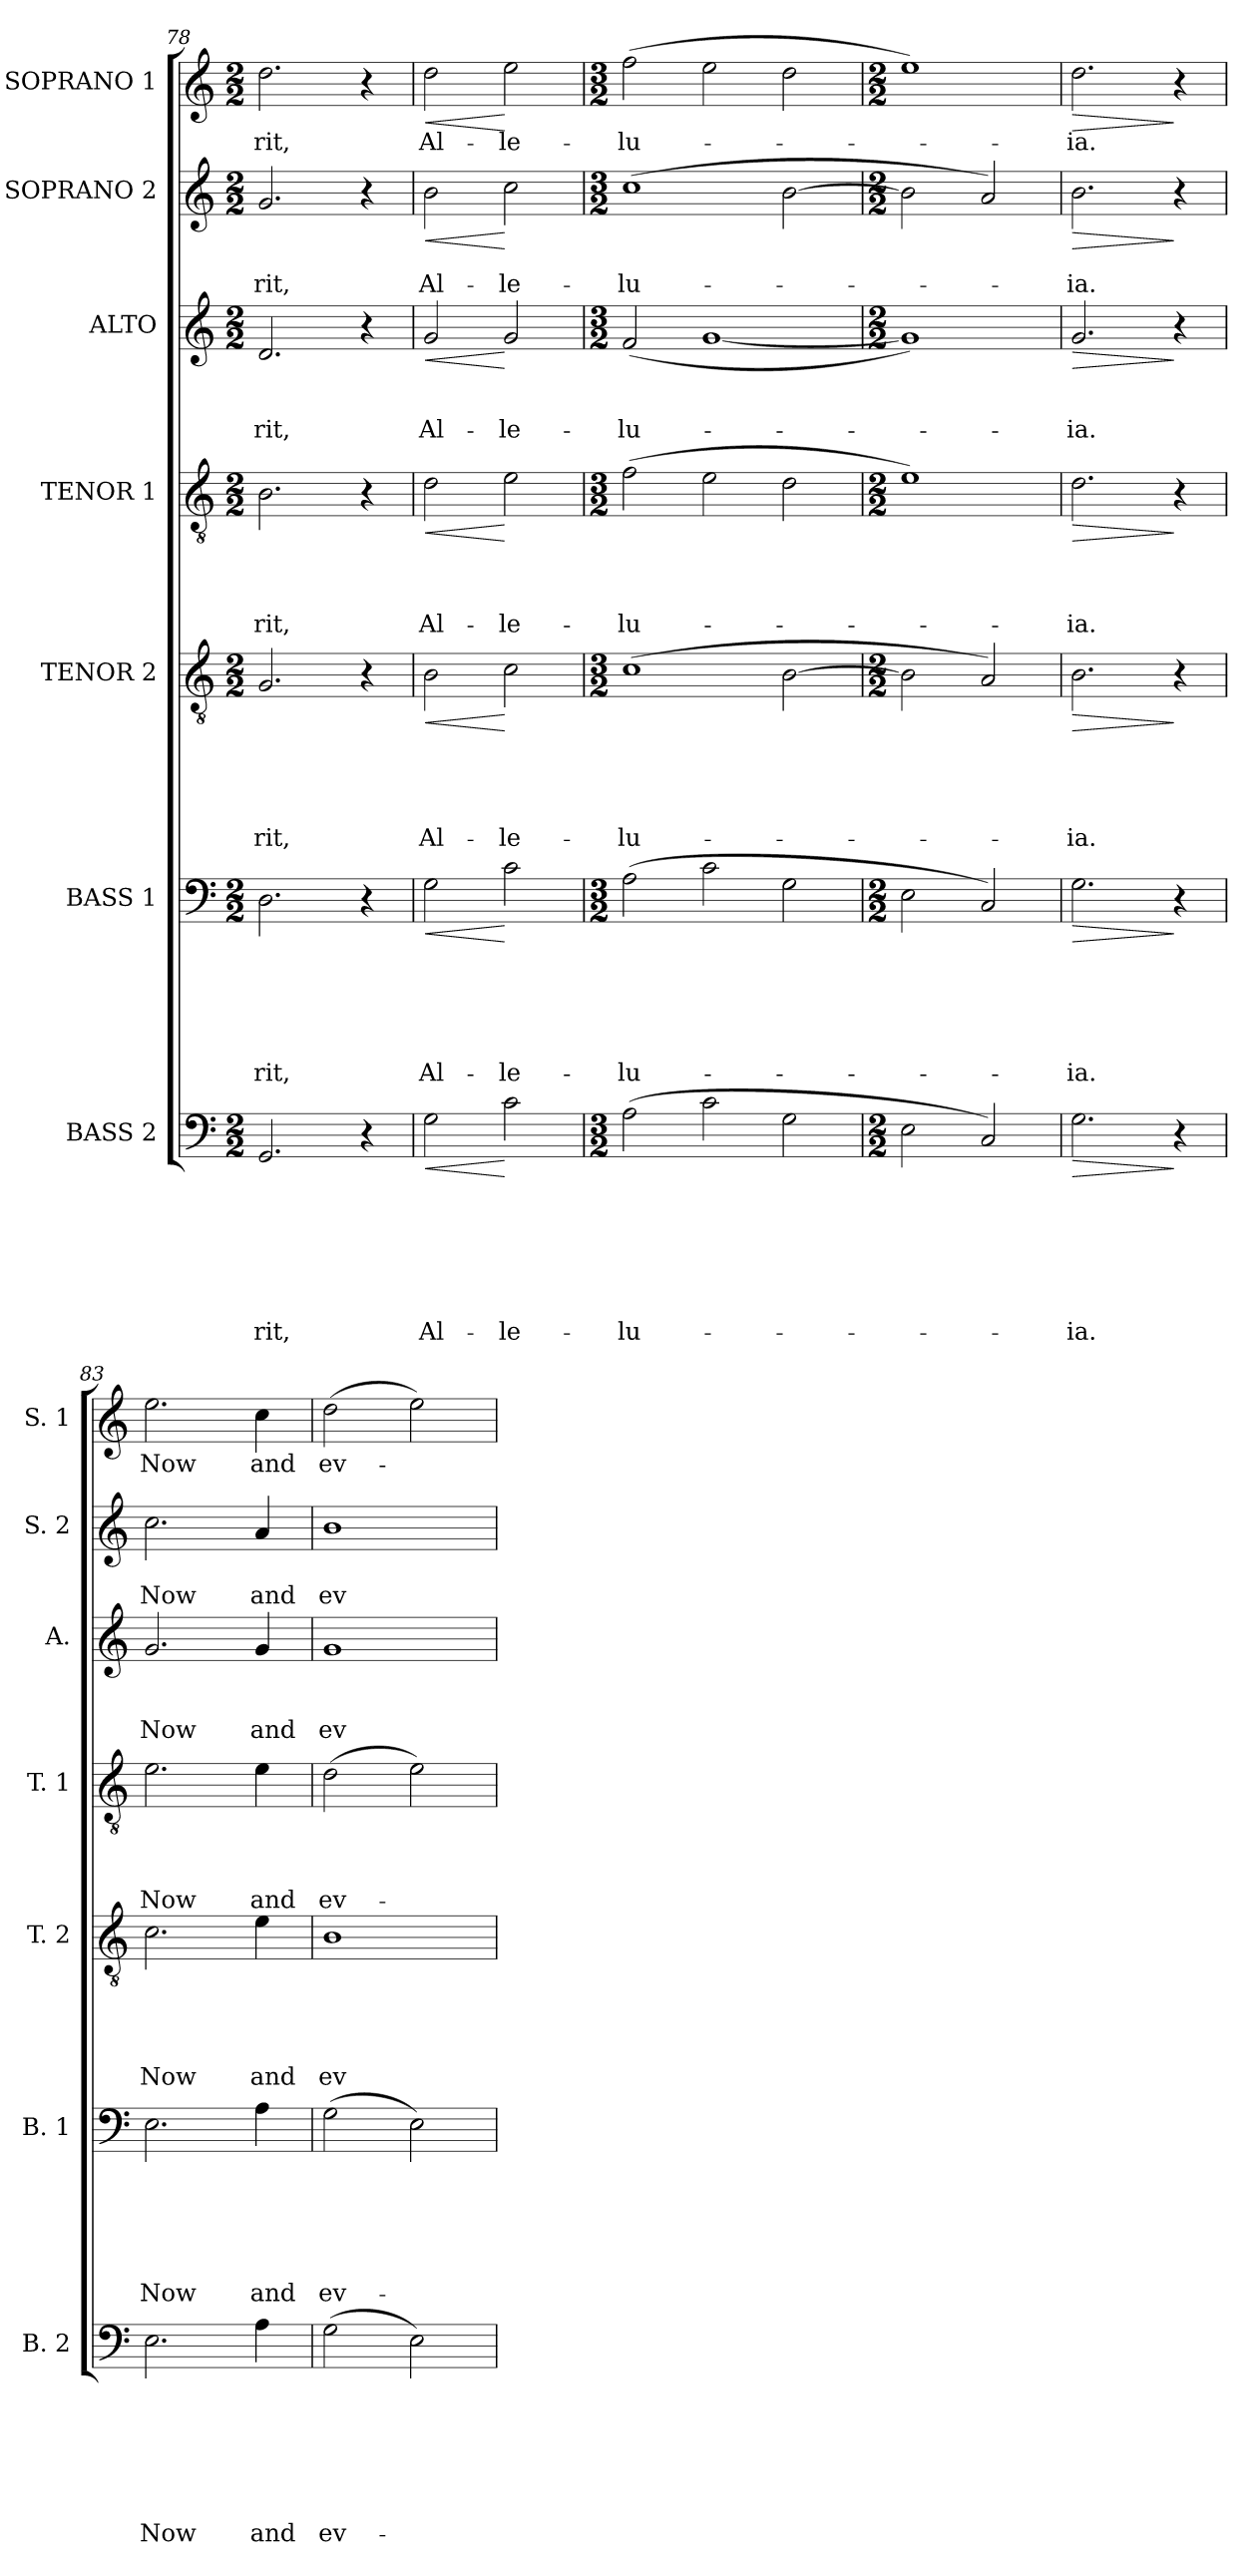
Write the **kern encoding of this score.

**kern	**text	**text	**text	**text	**text	**text	**text	**dynam	**kern	**text	**text	**text	**text	**text	**text	**dynam	**kern	**text	**text	**text	**text	**text	**dynam	**kern	**text	**text	**text	**text	**dynam	**kern	**text	**text	**text	**dynam	**kern	**text	**text	**dynam	**kern	**text	**dynam
*part7	*part7	*part7	*part7	*part7	*part7	*part7	*part7	*part7	*part6	*part6	*part6	*part6	*part6	*part6	*part6	*part6	*part5	*part5	*part5	*part5	*part5	*part5	*part5	*part4	*part4	*part4	*part4	*part4	*part4	*part3	*part3	*part3	*part3	*part3	*part2	*part2	*part2	*part2	*part1	*part1	*part1
*staff7	*staff7	*staff7	*staff7	*staff7	*staff7	*staff7	*staff7	*staff7	*staff6	*staff6	*staff6	*staff6	*staff6	*staff6	*staff6	*staff6	*staff5	*staff5	*staff5	*staff5	*staff5	*staff5	*staff5	*staff4	*staff4	*staff4	*staff4	*staff4	*staff4	*staff3	*staff3	*staff3	*staff3	*staff3	*staff2	*staff2	*staff2	*staff2	*staff1	*staff1	*staff1
*I"BASS 2	*	*	*	*	*	*	*	*	*I"BASS 1	*	*	*	*	*	*	*	*I"TENOR 2	*	*	*	*	*	*	*I"TENOR 1	*	*	*	*	*	*I"ALTO	*	*	*	*	*I"SOPRANO 2	*	*	*	*I"SOPRANO 1	*	*
*I'B. 2	*	*	*	*	*	*	*	*	*I'B. 1	*	*	*	*	*	*	*	*I'T. 2	*	*	*	*	*	*	*I'T. 1	*	*	*	*	*	*I'A.	*	*	*	*	*I'S. 2	*	*	*	*I'S. 1	*	*
*clefF4	*	*	*	*	*	*	*	*	*clefF4	*	*	*	*	*	*	*	*clefGv2	*	*	*	*	*	*	*clefGv2	*	*	*	*	*	*clefG2	*	*	*	*	*clefG2	*	*	*	*clefG2	*	*
*k[]	*	*	*	*	*	*	*	*	*k[]	*	*	*	*	*	*	*	*k[]	*	*	*	*	*	*	*k[]	*	*	*	*	*	*k[]	*	*	*	*	*k[]	*	*	*	*k[]	*	*
*C:	*	*	*	*	*	*	*	*	*C:	*	*	*	*	*	*	*	*C:	*	*	*	*	*	*	*C:	*	*	*	*	*	*C:	*	*	*	*	*C:	*	*	*	*C:	*	*
*M2/2	*	*	*	*	*	*	*	*	*M2/2	*	*	*	*	*	*	*	*M2/2	*	*	*	*	*	*	*M2/2	*	*	*	*	*	*M2/2	*	*	*	*	*M2/2	*	*	*	*M2/2	*	*
=78	=78	=78	=78	=78	=78	=78	=78	=78	=78	=78	=78	=78	=78	=78	=78	=78	=78	=78	=78	=78	=78	=78	=78	=78	=78	=78	=78	=78	=78	=78	=78	=78	=78	=78	=78	=78	=78	=78	=78	=78	=78
!	!	!	!	!	!	!	!LO:LY:b	!	!	!	!	!	!	!	!LO:LY:b	!	!	!	!	!	!	!LO:LY:b	!	!	!	!	!	!LO:LY:b	!	!	!	!	!LO:LY:b	!	!	!	!LO:LY:b	!	!	!LO:LY:b	!
2.GG/	.	.	.	.	.	.	-rit,	.	2.D\	.	.	.	.	.	-rit,	.	2.G/	.	.	.	.	-rit,	.	2.B\	.	.	.	-rit,	.	2.d/	.	.	-rit,	.	2.g/	.	-rit,	.	2.dd\	-rit,	.
4r	.	.	.	.	.	.	.	.	4r	.	.	.	.	.	.	.	4r	.	.	.	.	.	.	4r	.	.	.	.	.	4r	.	.	.	.	4r	.	.	.	4r	.	.
=79	=79	=79	=79	=79	=79	=79	=79	=79	=79	=79	=79	=79	=79	=79	=79	=79	=79	=79	=79	=79	=79	=79	=79	=79	=79	=79	=79	=79	=79	=79	=79	=79	=79	=79	=79	=79	=79	=79	=79	=79	=79
!	!	!	!	!	!	!	!LO:LY:b	!LO:HP:b	!	!	!	!	!	!	!LO:LY:b	!LO:HP:b	!	!	!	!	!	!LO:LY:b	!LO:HP:b	!	!	!	!	!LO:LY:b	!LO:HP:b	!	!	!	!LO:LY:b	!LO:HP:b	!	!	!LO:LY:b	!LO:HP:b	!	!LO:LY:b	!LO:HP:b
2G\	.	.	.	.	.	.	Al-	<	2G\	.	.	.	.	.	Al-	<	2B\	.	.	.	.	Al-	<	2d\	.	.	.	Al-	<	2g/	.	.	Al-	<	2b\	.	Al-	<	2dd\	Al-	<
!	!	!	!	!	!	!	!LO:LY:b	!	!	!	!	!	!	!	!LO:LY:b	!	!	!	!	!	!	!LO:LY:b	!	!	!	!	!	!LO:LY:b	!	!	!	!	!LO:LY:b	!	!	!	!LO:LY:b	!	!	!LO:LY:b	!
2c\	.	.	.	.	.	.	-le-	[	2c\	.	.	.	.	.	-le-	[	2c\	.	.	.	.	-le-	[	2e\	.	.	.	-le-	[	2g/	.	.	-le-	[	2cc\	.	-le-	[	2ee\	-le-	[
!!LO:PB:g=z
=80	=80	=80	=80	=80	=80	=80	=80	=80	=80	=80	=80	=80	=80	=80	=80	=80	=80	=80	=80	=80	=80	=80	=80	=80	=80	=80	=80	=80	=80	=80	=80	=80	=80	=80	=80	=80	=80	=80	=80	=80	=80
*M3/2	*	*	*	*	*	*	*	*	*M3/2	*	*	*	*	*	*	*	*M3/2	*	*	*	*	*	*	*M3/2	*	*	*	*	*	*M3/2	*	*	*	*	*M3/2	*	*	*	*M3/2	*	*
!	!	!	!	!	!	!	!LO:LY:b	!	!	!	!	!	!	!	!LO:LY:b	!	!	!	!	!	!	!LO:LY:b	!	!	!	!	!	!LO:LY:b	!	!	!	!	!LO:LY:b	!	!	!	!LO:LY:b	!	!	!LO:LY:b	!
(>2A\	.	.	.	.	.	.	-lu-	.	(>2A\	.	.	.	.	.	-lu-	.	(>1c	.	.	.	.	-lu-	.	(>2f\	.	.	.	-lu-	.	(<2f/	.	.	-lu-	.	(>1cc	.	-lu-	.	(>2ff\	-lu-	.
2c\	.	.	.	.	.	.	.	.	2c\	.	.	.	.	.	.	.	.	.	.	.	.	.	.	2e\	.	.	.	.	.	[<1g	.	.	.	.	.	.	.	.	2ee\	.	.
2G\	.	.	.	.	.	.	.	.	2G\	.	.	.	.	.	.	.	[>2B\	.	.	.	.	.	.	2d\	.	.	.	.	.	.	.	.	.	.	[>2b\	.	.	.	2dd\	.	.
=81	=81	=81	=81	=81	=81	=81	=81	=81	=81	=81	=81	=81	=81	=81	=81	=81	=81	=81	=81	=81	=81	=81	=81	=81	=81	=81	=81	=81	=81	=81	=81	=81	=81	=81	=81	=81	=81	=81	=81	=81	=81
*M2/2	*	*	*	*	*	*	*	*	*M2/2	*	*	*	*	*	*	*	*M2/2	*	*	*	*	*	*	*M2/2	*	*	*	*	*	*M2/2	*	*	*	*	*M2/2	*	*	*	*M2/2	*	*
2E\	.	.	.	.	.	.	.	.	2E\	.	.	.	.	.	.	.	2B\]	.	.	.	.	.	.	1e)	.	.	.	.	.	1g])	.	.	.	.	2b\]	.	.	.	1ee)	.	.
2C/)	.	.	.	.	.	.	.	.	2C/)	.	.	.	.	.	.	.	2A/)	.	.	.	.	.	.	.	.	.	.	.	.	.	.	.	.	.	2a/)	.	.	.	.	.	.
=82	=82	=82	=82	=82	=82	=82	=82	=82	=82	=82	=82	=82	=82	=82	=82	=82	=82	=82	=82	=82	=82	=82	=82	=82	=82	=82	=82	=82	=82	=82	=82	=82	=82	=82	=82	=82	=82	=82	=82	=82	=82
!	!	!	!	!	!	!	!LO:LY:b	!LO:HP:b	!	!	!	!	!	!	!LO:LY:b	!LO:HP:b	!	!	!	!	!	!LO:LY:b	!LO:HP:b	!	!	!	!	!LO:LY:b	!LO:HP:b	!	!	!	!LO:LY:b	!LO:HP:b	!	!	!LO:LY:b	!LO:HP:b	!	!LO:LY:b	!LO:HP:b
2.G\	.	.	.	.	.	.	-ia.	>	2.G\	.	.	.	.	.	-ia.	>	2.B\	.	.	.	.	-ia.	>	2.d\	.	.	.	-ia.	>	2.g/	.	.	-ia.	>	2.b\	.	-ia.	>	2.dd\	-ia.	>
4r	.	.	.	.	.	.	.	]	4r	.	.	.	.	.	.	]	4r	.	.	.	.	.	]	4r	.	.	.	.	]	4r	.	.	.	]	4r	.	.	]	4r	.	]
=83	=83	=83	=83	=83	=83	=83	=83	=83	=83	=83	=83	=83	=83	=83	=83	=83	=83	=83	=83	=83	=83	=83	=83	=83	=83	=83	=83	=83	=83	=83	=83	=83	=83	=83	=83	=83	=83	=83	=83	=83	=83
!	!	!	!	!	!	!	!LO:LY:b	!	!	!	!	!	!	!	!LO:LY:b	!	!	!	!	!	!	!LO:LY:b	!	!	!	!	!	!LO:LY:b	!	!	!	!	!LO:LY:b	!	!	!	!LO:LY:b	!	!	!LO:LY:b	!
2.E\	.	.	.	.	.	.	Now	.	2.E\	.	.	.	.	.	Now	.	2.c\	.	.	.	.	Now	.	2.e\	.	.	.	Now	.	2.g/	.	.	Now	.	2.cc\	.	Now	.	2.ee\	Now	.
!	!	!	!	!	!	!	!LO:LY:b	!	!	!	!	!	!	!	!LO:LY:b	!	!	!	!	!	!	!LO:LY:b	!	!	!	!	!	!LO:LY:b	!	!	!	!	!LO:LY:b	!	!	!	!LO:LY:b	!	!	!LO:LY:b	!
4A\	.	.	.	.	.	.	and	.	4A\	.	.	.	.	.	and	.	4e\	.	.	.	.	and	.	4e\	.	.	.	and	.	4g/	.	.	and	.	4a/	.	and	.	4cc\	and	.
=84	=84	=84	=84	=84	=84	=84	=84	=84	=84	=84	=84	=84	=84	=84	=84	=84	=84	=84	=84	=84	=84	=84	=84	=84	=84	=84	=84	=84	=84	=84	=84	=84	=84	=84	=84	=84	=84	=84	=84	=84	=84
!	!	!	!	!	!	!	!LO:LY:b	!	!	!	!	!	!	!	!LO:LY:b	!	!	!	!	!	!	!LO:LY:b	!	!	!	!	!	!LO:LY:b	!	!	!	!	!LO:LY:b	!	!	!	!LO:LY:b	!	!	!LO:LY:b	!
(>2G\	.	.	.	.	.	.	ev-	.	(>2G\	.	.	.	.	.	ev-	.	1B	.	.	.	.	ev-	.	(>2d\	.	.	.	ev-	.	1g	.	.	ev-	.	1b	.	ev-	.	(>2dd\	ev-	.
2E\)	.	.	.	.	.	.	.	.	2E\)	.	.	.	.	.	.	.	.	.	.	.	.	.	.	2e\)	.	.	.	.	.	.	.	.	.	.	.	.	.	.	2ee\)	.	.
=	=	=	=	=	=	=	=	=	=	=	=	=	=	=	=	=	=	=	=	=	=	=	=	=	=	=	=	=	=	=	=	=	=	=	=	=	=	=	=	=	=
*-	*-	*-	*-	*-	*-	*-	*-	*-	*-	*-	*-	*-	*-	*-	*-	*-	*-	*-	*-	*-	*-	*-	*-	*-	*-	*-	*-	*-	*-	*-	*-	*-	*-	*-	*-	*-	*-	*-	*-	*-	*-
